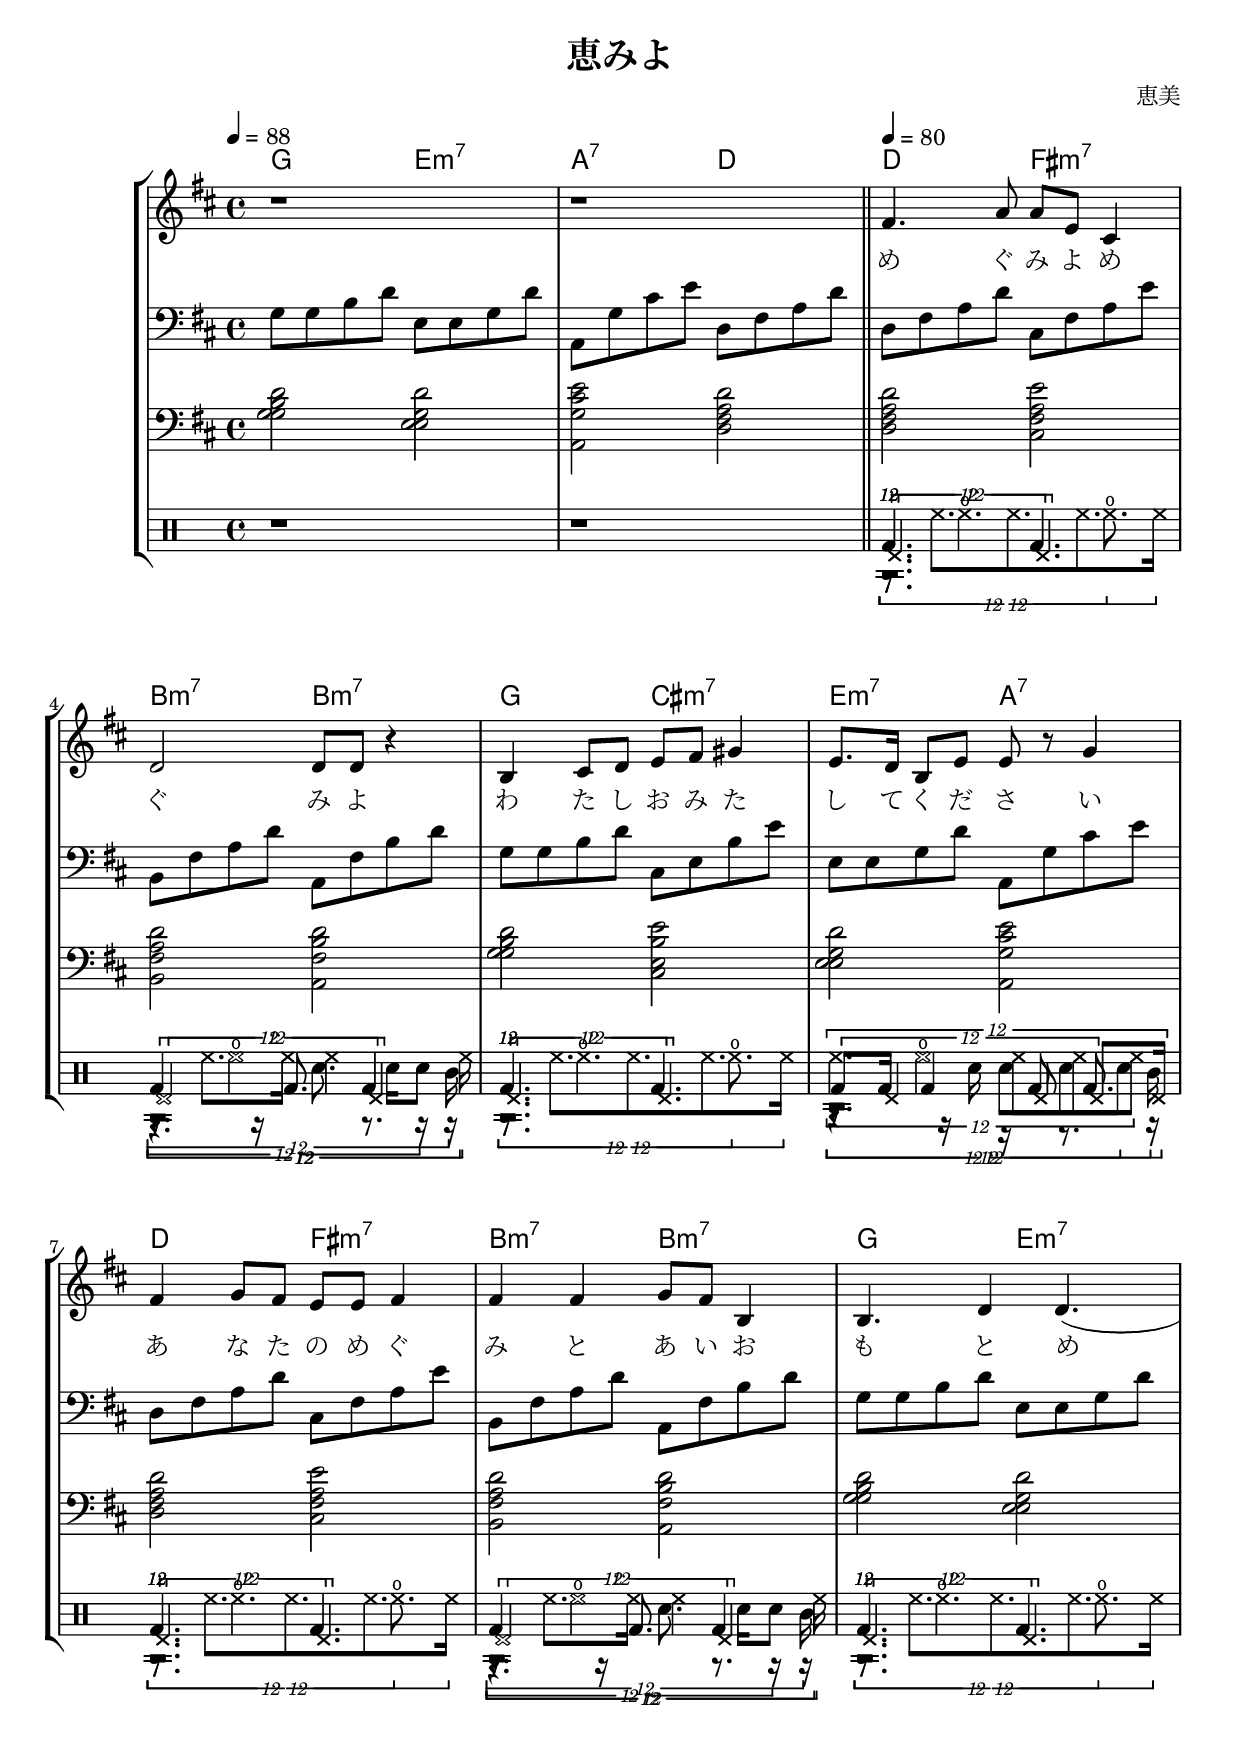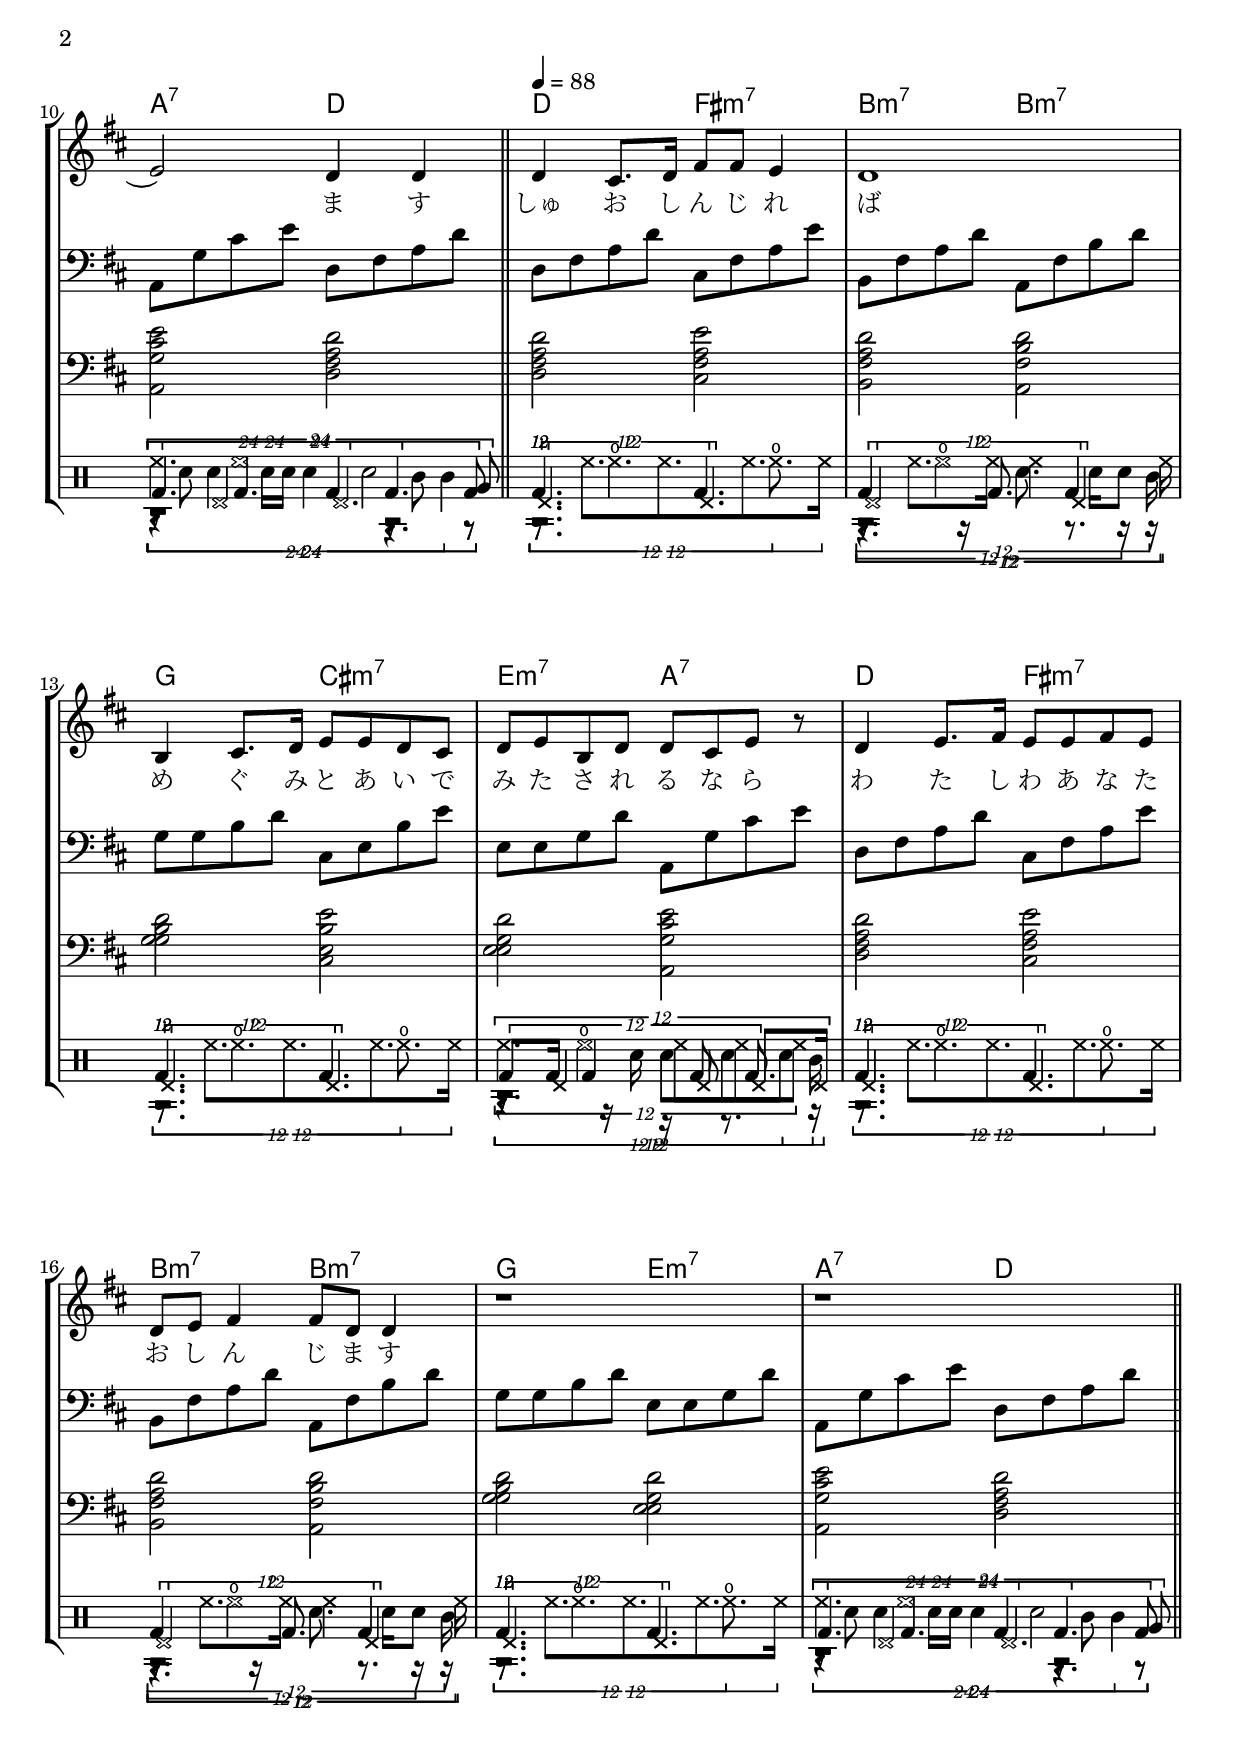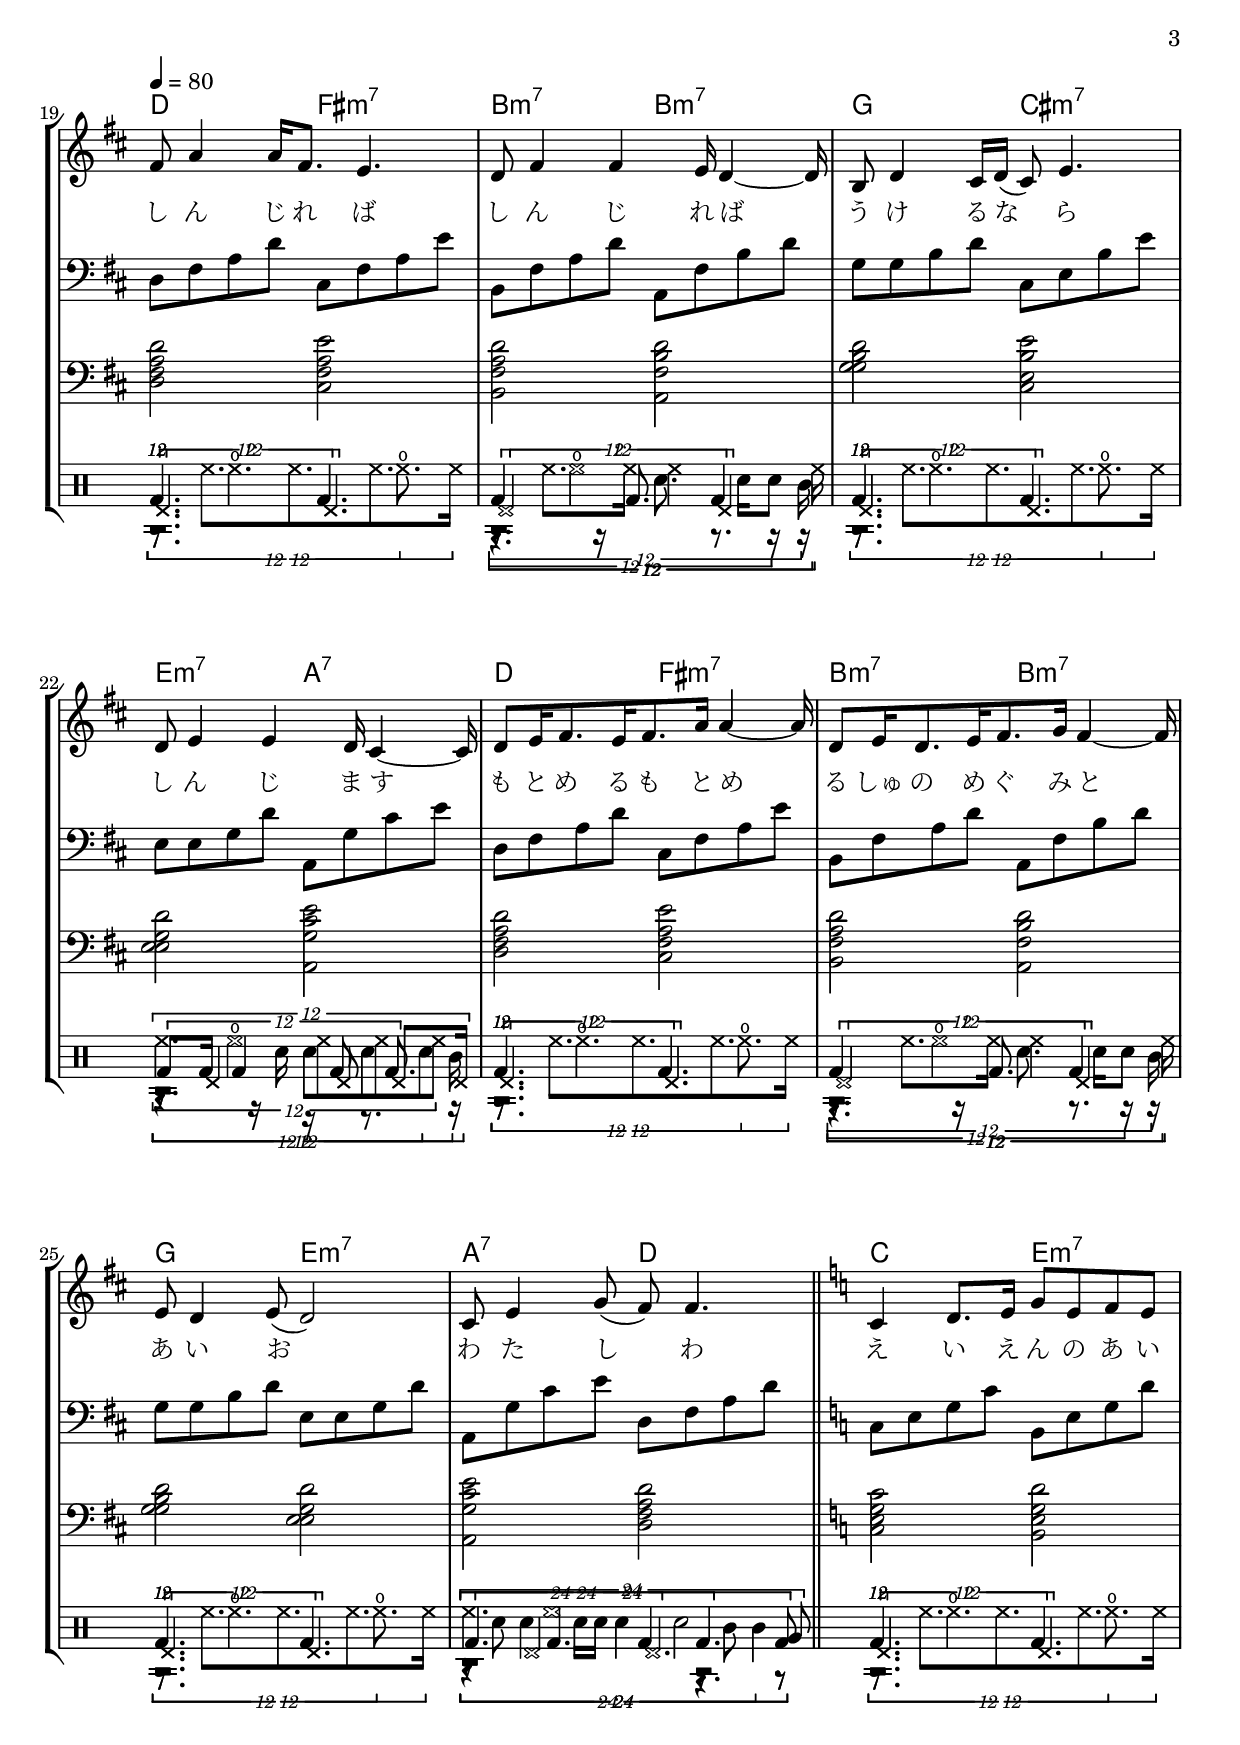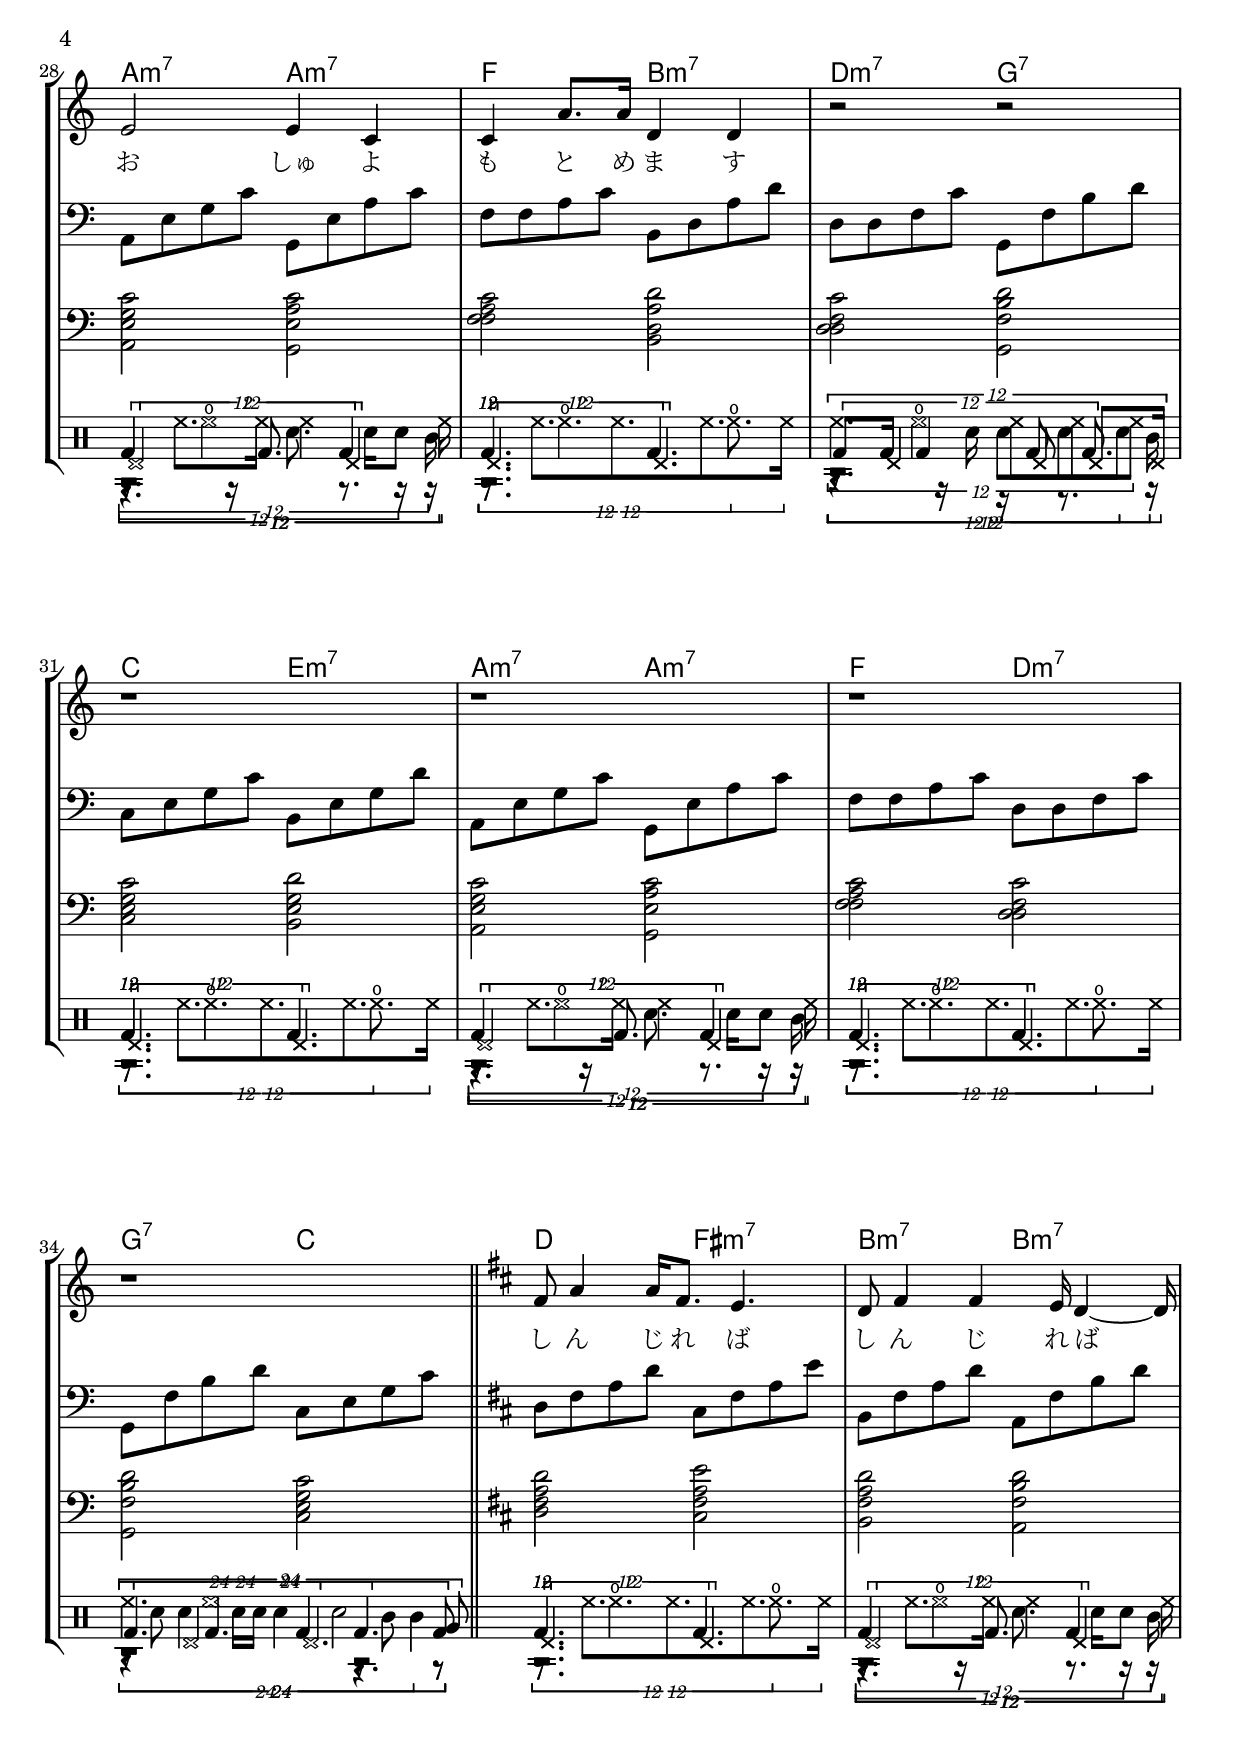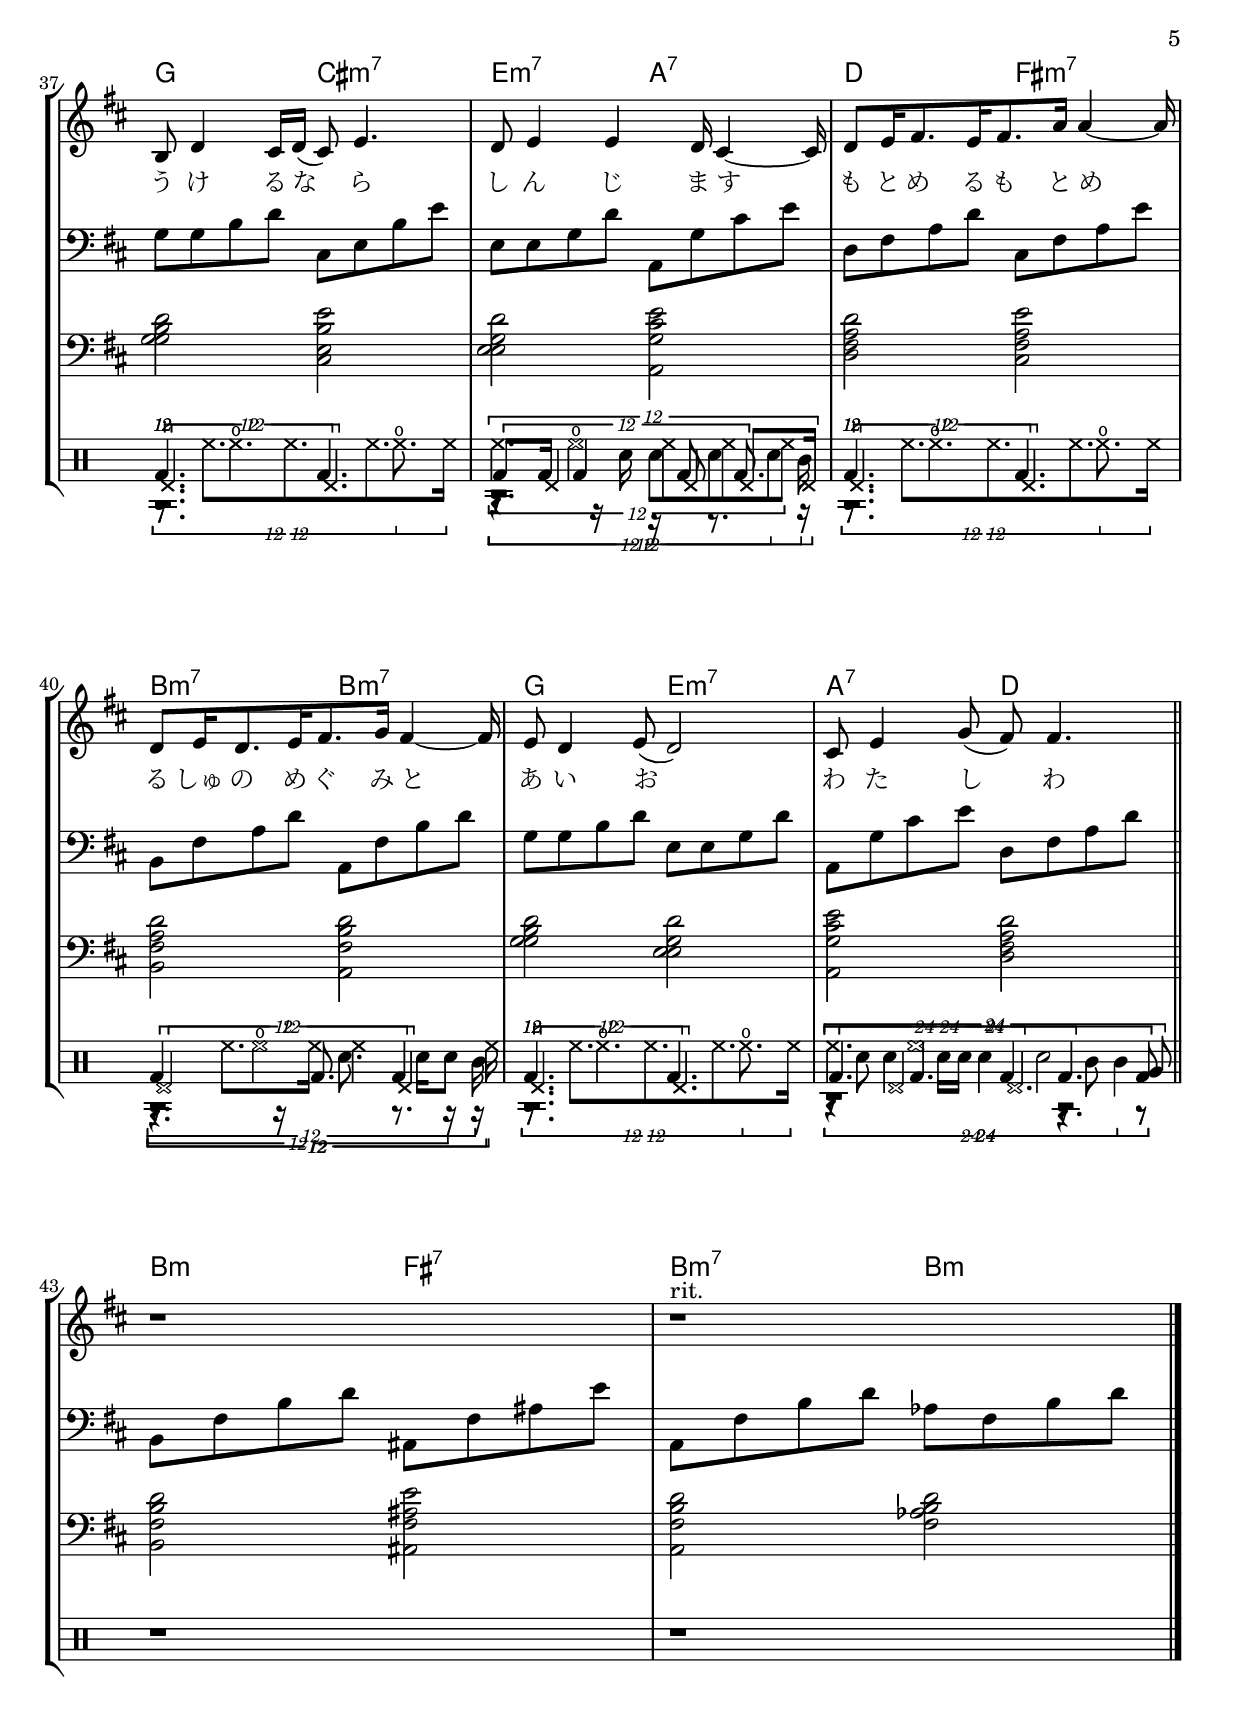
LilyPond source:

\version "2.12.1"

\header {
	title = \markup {恵みよ}
	composer = \markup \center-column {恵美}
}

harmony = \chordmode {
	g2 e:min7 a:7 d 

	d fis:min7 b:min7 b:min7 g cis:min7 e:min7 a:7 d fis:min7 b:min7 b:min7 g e:min7 a:7 d 

	d fis:min7 b:min7 b:min7 g cis:min7 e:min7 a:7 d fis:min7 b:min7 b:min7 g e:min7 a:7 d 

	d fis:min7 b:min7 b:min7 g cis:min7 e:min7 a:7 d fis:min7 b:min7 b:min7 g e:min7 a:7 d 

	c e:min7 a:min7 a:min7 f b:min7 d:min7 g:7 c e:min7 a:min7 a:min7 f d:min7 g:7 c 

	d fis:min7 b:min7 b:min7 g cis:min7 e:min7 a:7 d fis:min7 b:min7 b:min7 g e:min7 a:7 d 

	b:m fis:7 b:min7 b:m 
}

melody = {
	\key d \major
	\tempo 4 = 88
	r1 | r1   
	\set Staff.midiInstrument = #"fss0.35"
		\tempo 4 = 80
 fis'4.  a'8  a'8  e'8  cis'4 
	d'2  d'8  d'8  r4 
	b4  cis'8  d'8  e'8  fis'8  gis'4 
	e'8.  d'16  b8  e'8  e'8  r8  g'4 
	fis'4  g'8  fis'8  e'8  e'8  fis'4 
	fis'4  fis'4  g'8  fis'8  b4 
	b4.  d'4  d'4. 
	(e'2)  d'4  d'4
	\set Staff.midiInstrument = #"fss0.35"
		\tempo 4 = 88
 d'4  cis'8.  d'16  fis'8  fis'8  e'4 
	d'1 
	b4  cis'8.  d'16  e'8  e'8  d'8  cis'8 
	d'8  e'8  b8  d'8  d'8  cis'8  e'8  r8 
	d'4  e'8.  fis'16  e'8  e'8  fis'8  e'8 
	d'8  e'8  fis'4  fis'8  d'8  d'4
	r1 r1 	\set Staff.midiInstrument = #"fss0.35"
		\tempo 4 = 80
 fis'8  a'4  a'16  fis'8.  e'4. 
	d'8  fis'4  fis'4  e'16  d'4~d'16 
	b8  d'4  cis'16  d'16  (cis'8)  e'4. 
	d'8  e'4  e'4  d'16  cis'4~cis'16 
	d'8  e'16  fis'8.  e'16  fis'8.  a'16  a'4~a'16 
	d'8  e'16  d'8.  e'16  fis'8.  g'16  fis'4~fis'16 
	e'8  d'4  e'8  (d'2) 
	cis'8  e'4  g'8  (fis'8)  fis'4.
	\set Staff.midiInstrument = #"fss0.35"
		\key c \major
 c'4  d'8.  e'16  g'8  e'8  f'8  e'8 
	e'2  e'4  c'4 
	c'4  a'8.  a'16  d'4  d'4 
	r2  r2
	r1 r1 r1 r1 	\set Staff.midiInstrument = #"fss0.35"
		\key d \major
 fis'8  a'4  a'16  fis'8.  e'4. 
	d'8  fis'4  fis'4  e'16  d'4~d'16 
	b8  d'4  cis'16  d'16  (cis'8)  e'4. 
	d'8  e'4  e'4  d'16  cis'4~cis'16 
	d'8  e'16  fis'8.  e'16  fis'8.  a'16  a'4~a'16 
	d'8  e'16  d'8.  e'16  fis'8.  g'16  fis'4~fis'16 
	e'8  d'4  e'8  (d'2) 
	cis'8  e'4  g'8  (fis'8)  fis'4.
	r1 | r1^"rit." \bar "|."
}

words = \lyricmode {
	
	め  ぐ  み  よ  め  ぐ  み  よ  わ  た  し  お  み  た  し  て  く  だ  さ  い  あ  な  た  の  め  ぐ  み  と  あ  い  お  も  と  め  ま  す  
	しゅ  お  し  ん  じ  れ  ば  め  ぐ  み  と  あ  い  で  み  た  さ  れ  る  な  ら  わ  た  し  わ  あ  な  た  お  し  ん  じ  ま  す  
	し  ん  じ  れ  ば  し  ん  じ  れ  ば  う  け  る  な  ら  し  ん  じ  ま  す  も  と  め  る  も  と  め  る  しゅ  の  め  ぐ  み  と  あ  い  お  わ  た  し  わ  
	え  い  え  ん  の  あ  い  お  しゅ  よ  も  と  め  ま  す  
	し  ん  じ  れ  ば  し  ん  じ  れ  ば  う  け  る  な  ら  し  ん  じ  ま  す  も  と  め  る  も  と  め  る  しゅ  の  め  ぐ  み  と  あ  い  お  わ  た  し  わ  
	
}

tempochange = {
	\tempo 4 = 88
	r1 | r1 \bar "||"
	\tempo 4 = 80
	r1 | r1 | r1 | r1 | r1 | r1 | r1 | r1 \bar "||"
	\tempo 4 = 88
	r1 | r1 | r1 | r1 | r1 | r1 | r1 | r1 \bar "||"
	\tempo 4 = 80
	r1 | r1 | r1 | r1 | r1 | r1 | r1 | r1 \bar "||"
	\tempo 4 = 80
	r1 | r1 | r1 | r1 | r1 | r1 | r1 | r1 \bar "||"
	\tempo 4 = 80
	r1 | r1 | r1 | r1 | r1 | r1 | r1 | r1 \bar "||"
	\tempo 4 = 80
	r1 | \tempo 4 = 60 r2 \tempo 4 = 53 r2 \bar "|."
}

mainacc = {
	\clef bass
	\set Staff.midiInstrument = #"Bright Acoustic"
	\key d \major
	\tempo 4 = 88
	g8 g8 b8 d'8
	e8 e8 g8 d'8
	a,8 g8 cis'8 e'8
	d8 fis8 a8 d'8
	\bar "||"

	\set Staff.midiInstrument = #"Electric Piano 1"
	\tempo 4 = 80
	d8 fis8 a8 d'8
	cis8 fis8 a8 e'8
	b,8 fis8 a8 d'8
	a,8 fis8 b8 d'8
	g8 g8 b8 d'8
	cis8 e8 b8 e'8
	e8 e8 g8 d'8
	a,8 g8 cis'8 e'8
	d8 fis8 a8 d'8
	cis8 fis8 a8 e'8
	b,8 fis8 a8 d'8
	a,8 fis8 b8 d'8
	g8 g8 b8 d'8
	e8 e8 g8 d'8
	a,8 g8 cis'8 e'8
	d8 fis8 a8 d'8
	\bar "||"

	\set Staff.midiInstrument = #"Electric Piano 1"
	\tempo 4 = 88
	d8 fis8 a8 d'8
	cis8 fis8 a8 e'8
	b,8 fis8 a8 d'8
	a,8 fis8 b8 d'8
	g8 g8 b8 d'8
	cis8 e8 b8 e'8
	e8 e8 g8 d'8
	a,8 g8 cis'8 e'8
	d8 fis8 a8 d'8
	cis8 fis8 a8 e'8
	b,8 fis8 a8 d'8
	a,8 fis8 b8 d'8
	g8 g8 b8 d'8
	e8 e8 g8 d'8
	a,8 g8 cis'8 e'8
	d8 fis8 a8 d'8
	\bar "||"

	\set Staff.midiInstrument = #"Electric Piano 1"
	\tempo 4 = 80
	d8 fis8 a8 d'8
	cis8 fis8 a8 e'8
	b,8 fis8 a8 d'8
	a,8 fis8 b8 d'8
	g8 g8 b8 d'8
	cis8 e8 b8 e'8
	e8 e8 g8 d'8
	a,8 g8 cis'8 e'8
	d8 fis8 a8 d'8
	cis8 fis8 a8 e'8
	b,8 fis8 a8 d'8
	a,8 fis8 b8 d'8
	g8 g8 b8 d'8
	e8 e8 g8 d'8
	a,8 g8 cis'8 e'8
	d8 fis8 a8 d'8
	\bar "||"

	\set Staff.midiInstrument = #"Electric Piano 1"
	\key c \major
	c8 e8 g8 c'8
	b,8 e8 g8 d'8
	a,8 e8 g8 c'8
	g,8 e8 a8 c'8
	f8 f8 a8 c'8
	b,8 d8 a8 d'8
	d8 d8 f8 c'8
	g,8 f8 b8 d'8
	c8 e8 g8 c'8
	b,8 e8 g8 d'8
	a,8 e8 g8 c'8
	g,8 e8 a8 c'8
	f8 f8 a8 c'8
	d8 d8 f8 c'8
	g,8 f8 b8 d'8
	c8 e8 g8 c'8
	\bar "||"

	\set Staff.midiInstrument = #"Electric Piano 1"
	\key d \major
	d8 fis8 a8 d'8
	cis8 fis8 a8 e'8
	b,8 fis8 a8 d'8
	a,8 fis8 b8 d'8
	g8 g8 b8 d'8
	cis8 e8 b8 e'8
	e8 e8 g8 d'8
	a,8 g8 cis'8 e'8
	d8 fis8 a8 d'8
	cis8 fis8 a8 e'8
	b,8 fis8 a8 d'8
	a,8 fis8 b8 d'8
	g8 g8 b8 d'8
	e8 e8 g8 d'8
	a,8 g8 cis'8 e'8
	d8 fis8 a8 d'8
	\bar "||"

	\set Staff.midiInstrument = #"Electric Grand"
	b,8 fis8 b8 d'8
	ais,8 fis8 ais8 e'8
	a,8 fis8 b8 d'8
	as8 fis8 b8 d'8
	\bar "|."
}

subacc = {
	\clef bass
	\set Staff.midiInstrument = #"Electric Guitar (clean)"
	\key d \major
	\tempo 4 = 88
	<g g b d'>2
	<e e g d'>2
	<a, g cis' e'>2
	<d fis a d'>2
	\bar "||"

	\set Staff.midiInstrument = #"Violin"
	\tempo 4 = 80
	<d fis a d'>2
	<cis fis a e'>2
	<b, fis a d'>2
	<a, fis b d'>2
	<g g b d'>2
	<cis e b e'>2
	<e e g d'>2
	<a, g cis' e'>2
	<d fis a d'>2
	<cis fis a e'>2
	<b, fis a d'>2
	<a, fis b d'>2
	<g g b d'>2
	<e e g d'>2
	<a, g cis' e'>2
	<d fis a d'>2
	\bar "||"

	\set Staff.midiInstrument = #"Electric Guitar (clean)"
	\tempo 4 = 88
	<d fis a d'>2
	<cis fis a e'>2
	<b, fis a d'>2
	<a, fis b d'>2
	<g g b d'>2
	<cis e b e'>2
	<e e g d'>2
	<a, g cis' e'>2
	<d fis a d'>2
	<cis fis a e'>2
	<b, fis a d'>2
	<a, fis b d'>2
	<g g b d'>2
	<e e g d'>2
	<a, g cis' e'>2
	<d fis a d'>2
	\bar "||"

	\set Staff.midiInstrument = #"Synth Bass 2"
	\tempo 4 = 80
	<d fis a d'>2
	<cis fis a e'>2
	<b, fis a d'>2
	<a, fis b d'>2
	<g g b d'>2
	<cis e b e'>2
	<e e g d'>2
	<a, g cis' e'>2
	<d fis a d'>2
	<cis fis a e'>2
	<b, fis a d'>2
	<a, fis b d'>2
	<g g b d'>2
	<e e g d'>2
	<a, g cis' e'>2
	<d fis a d'>2
	\bar "||"

	\set Staff.midiInstrument = #"Synthstrings 2"
	\key c \major
	<c e g c'>2
	<b, e g d'>2
	<a, e g c'>2
	<g, e a c'>2
	<f f a c'>2
	<b, d a d'>2
	<d d f c'>2
	<g, f b d'>2
	<c e g c'>2
	<b, e g d'>2
	<a, e g c'>2
	<g, e a c'>2
	<f f a c'>2
	<d d f c'>2
	<g, f b d'>2
	<c e g c'>2
	\bar "||"

	\set Staff.midiInstrument = #"Synth Bass 2"
	\key d \major
	<d fis a d'>2
	<cis fis a e'>2
	<b, fis a d'>2
	<a, fis b d'>2
	<g g b d'>2
	<cis e b e'>2
	<e e g d'>2
	<a, g cis' e'>2
	<d fis a d'>2
	<cis fis a e'>2
	<b, fis a d'>2
	<a, fis b d'>2
	<g g b d'>2
	<e e g d'>2
	<a, g cis' e'>2
	<d fis a d'>2
	\bar "||"

	\set Staff.midiInstrument = #"Electric Guitar (clean)"
	<b, fis b d'>2
	<ais, fis ais e'>2
	<a, fis b d'>2
	<as fis b d'>2
	\bar "|."
}

percA = {
	\drummode {
	r1 |r1 \bar "||"
	\times 16/12{ r8 hh8. hh8. hh8. hh16 } |\times 16/12{ r8 hh8. hh16 hh4 r16 hh16 } |\times 16/12{ r8 hh8. hh8. hh8. hh16 } |\times 16/12{ hh4. hh8 hh8 hh8 } |\times 16/12{ r8 hh8. hh8. hh8. hh16 } |\times 16/12{ r8 hh8. hh16 hh4 r16 hh16 } |\times 16/12{ r8 hh8. hh8. hh8. hh16 } |\times 16/24{ hh4. hh1 r8 } \bar "||"
	\times 16/12{ r8 hh8. hh8. hh8. hh16 } |\times 16/12{ r8 hh8. hh16 hh4 r16 hh16 } |\times 16/12{ r8 hh8. hh8. hh8. hh16 } |\times 16/12{ hh4. hh8 hh8 hh8 } |\times 16/12{ r8 hh8. hh8. hh8. hh16 } |\times 16/12{ r8 hh8. hh16 hh4 r16 hh16 } |\times 16/12{ r8 hh8. hh8. hh8. hh16 } |\times 16/24{ hh4. hh1 r8 } \bar "||"
	\times 16/12{ r8 hh8. hh8. hh8. hh16 } |\times 16/12{ r8 hh8. hh16 hh4 r16 hh16 } |\times 16/12{ r8 hh8. hh8. hh8. hh16 } |\times 16/12{ hh4. hh8 hh8 hh8 } |\times 16/12{ r8 hh8. hh8. hh8. hh16 } |\times 16/12{ r8 hh8. hh16 hh4 r16 hh16 } |\times 16/12{ r8 hh8. hh8. hh8. hh16 } |\times 16/24{ hh4. hh1 r8 } \bar "||"
	\times 16/12{ r8 hh8. hh8. hh8. hh16 } |\times 16/12{ r8 hh8. hh16 hh4 r16 hh16 } |\times 16/12{ r8 hh8. hh8. hh8. hh16 } |\times 16/12{ hh4. hh8 hh8 hh8 } |\times 16/12{ r8 hh8. hh8. hh8. hh16 } |\times 16/12{ r8 hh8. hh16 hh4 r16 hh16 } |\times 16/12{ r8 hh8. hh8. hh8. hh16 } |\times 16/24{ hh4. hh1 r8 } \bar "||"
	\times 16/12{ r8 hh8. hh8. hh8. hh16 } |\times 16/12{ r8 hh8. hh16 hh4 r16 hh16 } |\times 16/12{ r8 hh8. hh8. hh8. hh16 } |\times 16/12{ hh4. hh8 hh8 hh8 } |\times 16/12{ r8 hh8. hh8. hh8. hh16 } |\times 16/12{ r8 hh8. hh16 hh4 r16 hh16 } |\times 16/12{ r8 hh8. hh8. hh8. hh16 } |\times 16/24{ hh4. hh1 r8 } \bar "||"
	r1 |r1 \bar "|."
	}
}

percB = {
	\drummode {
	r1 |r1 \bar "||"
	\times 16/12{ r2. } |\times 16/12{ r4. sn8. sn16 sn8 } |\times 16/12{ r2. } |\times 16/12{ r4 r16 sn16 sn8 sn8 sn8 } |\times 16/12{ r2. } |\times 16/12{ r4. sn8. sn16 sn8 } |\times 16/12{ r2. } |\times 16/24{ r8 sn8 sn4 sn16 sn16 sn4 sn2 r8 } \bar "||"
	\times 16/12{ r2. } |\times 16/12{ r4. sn8. sn16 sn8 } |\times 16/12{ r2. } |\times 16/12{ r4 r16 sn16 sn8 sn8 sn8 } |\times 16/12{ r2. } |\times 16/12{ r4. sn8. sn16 sn8 } |\times 16/12{ r2. } |\times 16/24{ r8 sn8 sn4 sn16 sn16 sn4 sn2 r8 } \bar "||"
	\times 16/12{ r2. } |\times 16/12{ r4. sn8. sn16 sn8 } |\times 16/12{ r2. } |\times 16/12{ r4 r16 sn16 sn8 sn8 sn8 } |\times 16/12{ r2. } |\times 16/12{ r4. sn8. sn16 sn8 } |\times 16/12{ r2. } |\times 16/24{ r8 sn8 sn4 sn16 sn16 sn4 sn2 r8 } \bar "||"
	\times 16/12{ r2. } |\times 16/12{ r4. sn8. sn16 sn8 } |\times 16/12{ r2. } |\times 16/12{ r4 r16 sn16 sn8 sn8 sn8 } |\times 16/12{ r2. } |\times 16/12{ r4. sn8. sn16 sn8 } |\times 16/12{ r2. } |\times 16/24{ r8 sn8 sn4 sn16 sn16 sn4 sn2 r8 } \bar "||"
	\times 16/12{ r2. } |\times 16/12{ r4. sn8. sn16 sn8 } |\times 16/12{ r2. } |\times 16/12{ r4 r16 sn16 sn8 sn8 sn8 } |\times 16/12{ r2. } |\times 16/12{ r4. sn8. sn16 sn8 } |\times 16/12{ r2. } |\times 16/24{ r8 sn8 sn4 sn16 sn16 sn4 sn2 r8 } \bar "||"
	r1 |r1 \bar "|."
	}
}

percC = {
	\drummode {
	r1 |r1 \bar "||"
	\times 16/12{ bd4. bd4. } |\times 16/12{ bd4 r16 bd8. bd4 } |\times 16/12{ bd4. bd4. } |\times 16/12{ bd8 bd16 bd4 bd8 bd8. } |\times 16/12{ bd4. bd4. } |\times 16/12{ bd4 r16 bd8. bd4 } |\times 16/12{ bd4. bd4. } |\times 16/24{ bd4. bd4. bd4 bd4. bd8 } \bar "||"
	\times 16/12{ bd4. bd4. } |\times 16/12{ bd4 r16 bd8. bd4 } |\times 16/12{ bd4. bd4. } |\times 16/12{ bd8 bd16 bd4 bd8 bd8. } |\times 16/12{ bd4. bd4. } |\times 16/12{ bd4 r16 bd8. bd4 } |\times 16/12{ bd4. bd4. } |\times 16/24{ bd4. bd4. bd4 bd4. bd8 } \bar "||"
	\times 16/12{ bd4. bd4. } |\times 16/12{ bd4 r16 bd8. bd4 } |\times 16/12{ bd4. bd4. } |\times 16/12{ bd8 bd16 bd4 bd8 bd8. } |\times 16/12{ bd4. bd4. } |\times 16/12{ bd4 r16 bd8. bd4 } |\times 16/12{ bd4. bd4. } |\times 16/24{ bd4. bd4. bd4 bd4. bd8 } \bar "||"
	\times 16/12{ bd4. bd4. } |\times 16/12{ bd4 r16 bd8. bd4 } |\times 16/12{ bd4. bd4. } |\times 16/12{ bd8 bd16 bd4 bd8 bd8. } |\times 16/12{ bd4. bd4. } |\times 16/12{ bd4 r16 bd8. bd4 } |\times 16/12{ bd4. bd4. } |\times 16/24{ bd4. bd4. bd4 bd4. bd8 } \bar "||"
	\times 16/12{ bd4. bd4. } |\times 16/12{ bd4 r16 bd8. bd4 } |\times 16/12{ bd4. bd4. } |\times 16/12{ bd8 bd16 bd4 bd8 bd8. } |\times 16/12{ bd4. bd4. } |\times 16/12{ bd4 r16 bd8. bd4 } |\times 16/12{ bd4. bd4. } |\times 16/24{ bd4. bd4. bd4 bd4. bd8 } \bar "||"
	r1 |r1 \bar "|."
	}
}

percD = {
	\drummode {
	r1 |r1 \bar "||"
	\times 16/12{ r8. hho4. hho8. } |\times 16/12{ r8. hho2 r16 } |\times 16/12{ r8. hho4. hho8. } |\times 16/12{ r8. hho2 r16 } |\times 16/12{ r8. hho4. hho8. } |\times 16/12{ r8. hho2 r16 } |\times 16/12{ r8. hho4. hho8. } |\times 16/24{ r1 r2 } \bar "||"
	\times 16/12{ r8. hho4. hho8. } |\times 16/12{ r8. hho2 r16 } |\times 16/12{ r8. hho4. hho8. } |\times 16/12{ r8. hho2 r16 } |\times 16/12{ r8. hho4. hho8. } |\times 16/12{ r8. hho2 r16 } |\times 16/12{ r8. hho4. hho8. } |\times 16/24{ r1 r2 } \bar "||"
	\times 16/12{ r8. hho4. hho8. } |\times 16/12{ r8. hho2 r16 } |\times 16/12{ r8. hho4. hho8. } |\times 16/12{ r8. hho2 r16 } |\times 16/12{ r8. hho4. hho8. } |\times 16/12{ r8. hho2 r16 } |\times 16/12{ r8. hho4. hho8. } |\times 16/24{ r1 r2 } \bar "||"
	\times 16/12{ r8. hho4. hho8. } |\times 16/12{ r8. hho2 r16 } |\times 16/12{ r8. hho4. hho8. } |\times 16/12{ r8. hho2 r16 } |\times 16/12{ r8. hho4. hho8. } |\times 16/12{ r8. hho2 r16 } |\times 16/12{ r8. hho4. hho8. } |\times 16/24{ r1 r2 } \bar "||"
	\times 16/12{ r8. hho4. hho8. } |\times 16/12{ r8. hho2 r16 } |\times 16/12{ r8. hho4. hho8. } |\times 16/12{ r8. hho2 r16 } |\times 16/12{ r8. hho4. hho8. } |\times 16/12{ r8. hho2 r16 } |\times 16/12{ r8. hho4. hho8. } |\times 16/24{ r1 r2 } \bar "||"
	r1 |r1 \bar "|."
	}
}

percE = {
	\drummode {
	r1 |r1 \bar "||"
	\times 16/12{ hhp4. hhp4. } |\times 16/12{ hhp2 hhp4 } |\times 16/12{ hhp4. hhp4. } |\times 16/12{ r8 hhp4 r16 hhp8 hhp8 hhp16 } |\times 16/12{ hhp4. hhp4. } |\times 16/12{ hhp2 hhp4 } |\times 16/12{ hhp4. hhp4. } |\times 16/24{ r4 hhp2 hhp2. } \bar "||"
	\times 16/12{ hhp4. hhp4. } |\times 16/12{ hhp2 hhp4 } |\times 16/12{ hhp4. hhp4. } |\times 16/12{ r8 hhp4 r16 hhp8 hhp8 hhp16 } |\times 16/12{ hhp4. hhp4. } |\times 16/12{ hhp2 hhp4 } |\times 16/12{ hhp4. hhp4. } |\times 16/24{ r4 hhp2 hhp2. } \bar "||"
	\times 16/12{ hhp4. hhp4. } |\times 16/12{ hhp2 hhp4 } |\times 16/12{ hhp4. hhp4. } |\times 16/12{ r8 hhp4 r16 hhp8 hhp8 hhp16 } |\times 16/12{ hhp4. hhp4. } |\times 16/12{ hhp2 hhp4 } |\times 16/12{ hhp4. hhp4. } |\times 16/24{ r4 hhp2 hhp2. } \bar "||"
	\times 16/12{ hhp4. hhp4. } |\times 16/12{ hhp2 hhp4 } |\times 16/12{ hhp4. hhp4. } |\times 16/12{ r8 hhp4 r16 hhp8 hhp8 hhp16 } |\times 16/12{ hhp4. hhp4. } |\times 16/12{ hhp2 hhp4 } |\times 16/12{ hhp4. hhp4. } |\times 16/24{ r4 hhp2 hhp2. } \bar "||"
	\times 16/12{ hhp4. hhp4. } |\times 16/12{ hhp2 hhp4 } |\times 16/12{ hhp4. hhp4. } |\times 16/12{ r8 hhp4 r16 hhp8 hhp8 hhp16 } |\times 16/12{ hhp4. hhp4. } |\times 16/12{ hhp2 hhp4 } |\times 16/12{ hhp4. hhp4. } |\times 16/24{ r4 hhp2 hhp2. } \bar "||"
	r1 |r1 \bar "|."
	}
}

percF = {
	\drummode {
	r1 | r1 \bar "||"
	\times 16/12{ r2. } |\times 16/12{ r2 r8. tomml16 } |\times 16/12{ r2. } |\times 16/12{ r2 r8. tomml16 } |\times 16/12{ r2. } |\times 16/12{ r2 r8. tomml16 } |\times 16/12{ r2. } |\times 16/24{ r1 r8 tomml8 tomml4 } \bar "||"
	\times 16/12{ r2. } |\times 16/12{ r2 r8. tomml16 } |\times 16/12{ r2. } |\times 16/12{ r2 r8. tomml16 } |\times 16/12{ r2. } |\times 16/12{ r2 r8. tomml16 } |\times 16/12{ r2. } |\times 16/24{ r1 r8 tomml8 tomml4 } \bar "||"
	\times 16/12{ r2. } |\times 16/12{ r2 r8. tomml16 } |\times 16/12{ r2. } |\times 16/12{ r2 r8. tomml16 } |\times 16/12{ r2. } |\times 16/12{ r2 r8. tomml16 } |\times 16/12{ r2. } |\times 16/24{ r1 r8 tomml8 tomml4 } \bar "||"
	\times 16/12{ r2. } |\times 16/12{ r2 r8. tomml16 } |\times 16/12{ r2. } |\times 16/12{ r2 r8. tomml16 } |\times 16/12{ r2. } |\times 16/12{ r2 r8. tomml16 } |\times 16/12{ r2. } |\times 16/24{ r1 r8 tomml8 tomml4 } \bar "||"
	\times 16/12{ r2. } |\times 16/12{ r2 r8. tomml16 } |\times 16/12{ r2. } |\times 16/12{ r2 r8. tomml16 } |\times 16/12{ r2. } |\times 16/12{ r2 r8. tomml16 } |\times 16/12{ r2. } |\times 16/24{ r1 r8 tomml8 tomml4 } \bar "||"
	r1 | r1 \bar "|."
	}
}

percG = {
	\drummode {
	r1 | r1 \bar "||"
	r1 |r1 |r1 |r1 |r1 |r1 |r1 |\times 16/24{ r1 r4. tomfh8 } \bar "||"
	r1 |r1 |r1 |r1 |r1 |r1 |r1 |\times 16/24{ r1 r4. tomfh8 } \bar "||"
	r1 |r1 |r1 |r1 |r1 |r1 |r1 |\times 16/24{ r1 r4. tomfh8 } \bar "||"
	r1 |r1 |r1 |r1 |r1 |r1 |r1 |\times 16/24{ r1 r4. tomfh8 } \bar "||"
	r1 |r1 |r1 |r1 |r1 |r1 |r1 |\times 16/24{ r1 r4. tomfh8 } \bar "||"
	r1 | r1 \bar "|."
	}
}

\score {
	<<
		\new StaffGroup <<
			\new ChordNames {\harmony}
			\new Voice = "melody" {\melody}
			\new Lyrics \lyricsto "melody" \words
			\new Staff = "mainacc" {\mainacc}
			\new Staff = "subacc" {\subacc}
			\new DrumStaff <<
				\new DrumVoice {\percA}
				\new DrumVoice {\percB}
				\new DrumVoice {\percC}
				\new DrumVoice {\percD}
				\new DrumVoice {\percE}
				\new DrumVoice {\percF}
				\new DrumVoice {\percG}
			>>
		>>
	>>
	\layout { }
}
